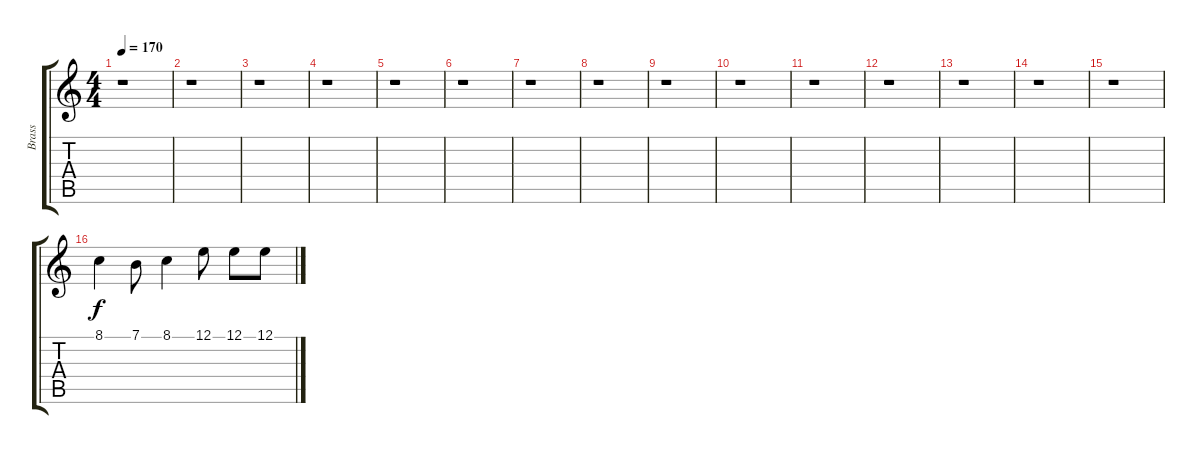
\track ("Brass" "Brass") {instrument synthbrass1}
\staff {score tabs}
\tuning (E4 B3 G3 D3 A2 E2) {hide}
\ts (4 4)
\tempo 170
\clef g2
\ks c
r.1{dy f} |
r.1 |
r.1 |
r.1 |
r.1 |
r.1 |
r.1 |
r.1 |
r.1 |
r.1 |
r.1 |
r.1 |
r.1 |
r.1 |
r.1 |
8.1.4 7.1.8 8.1.4 12.1.8 12.1.8 12.1.8
